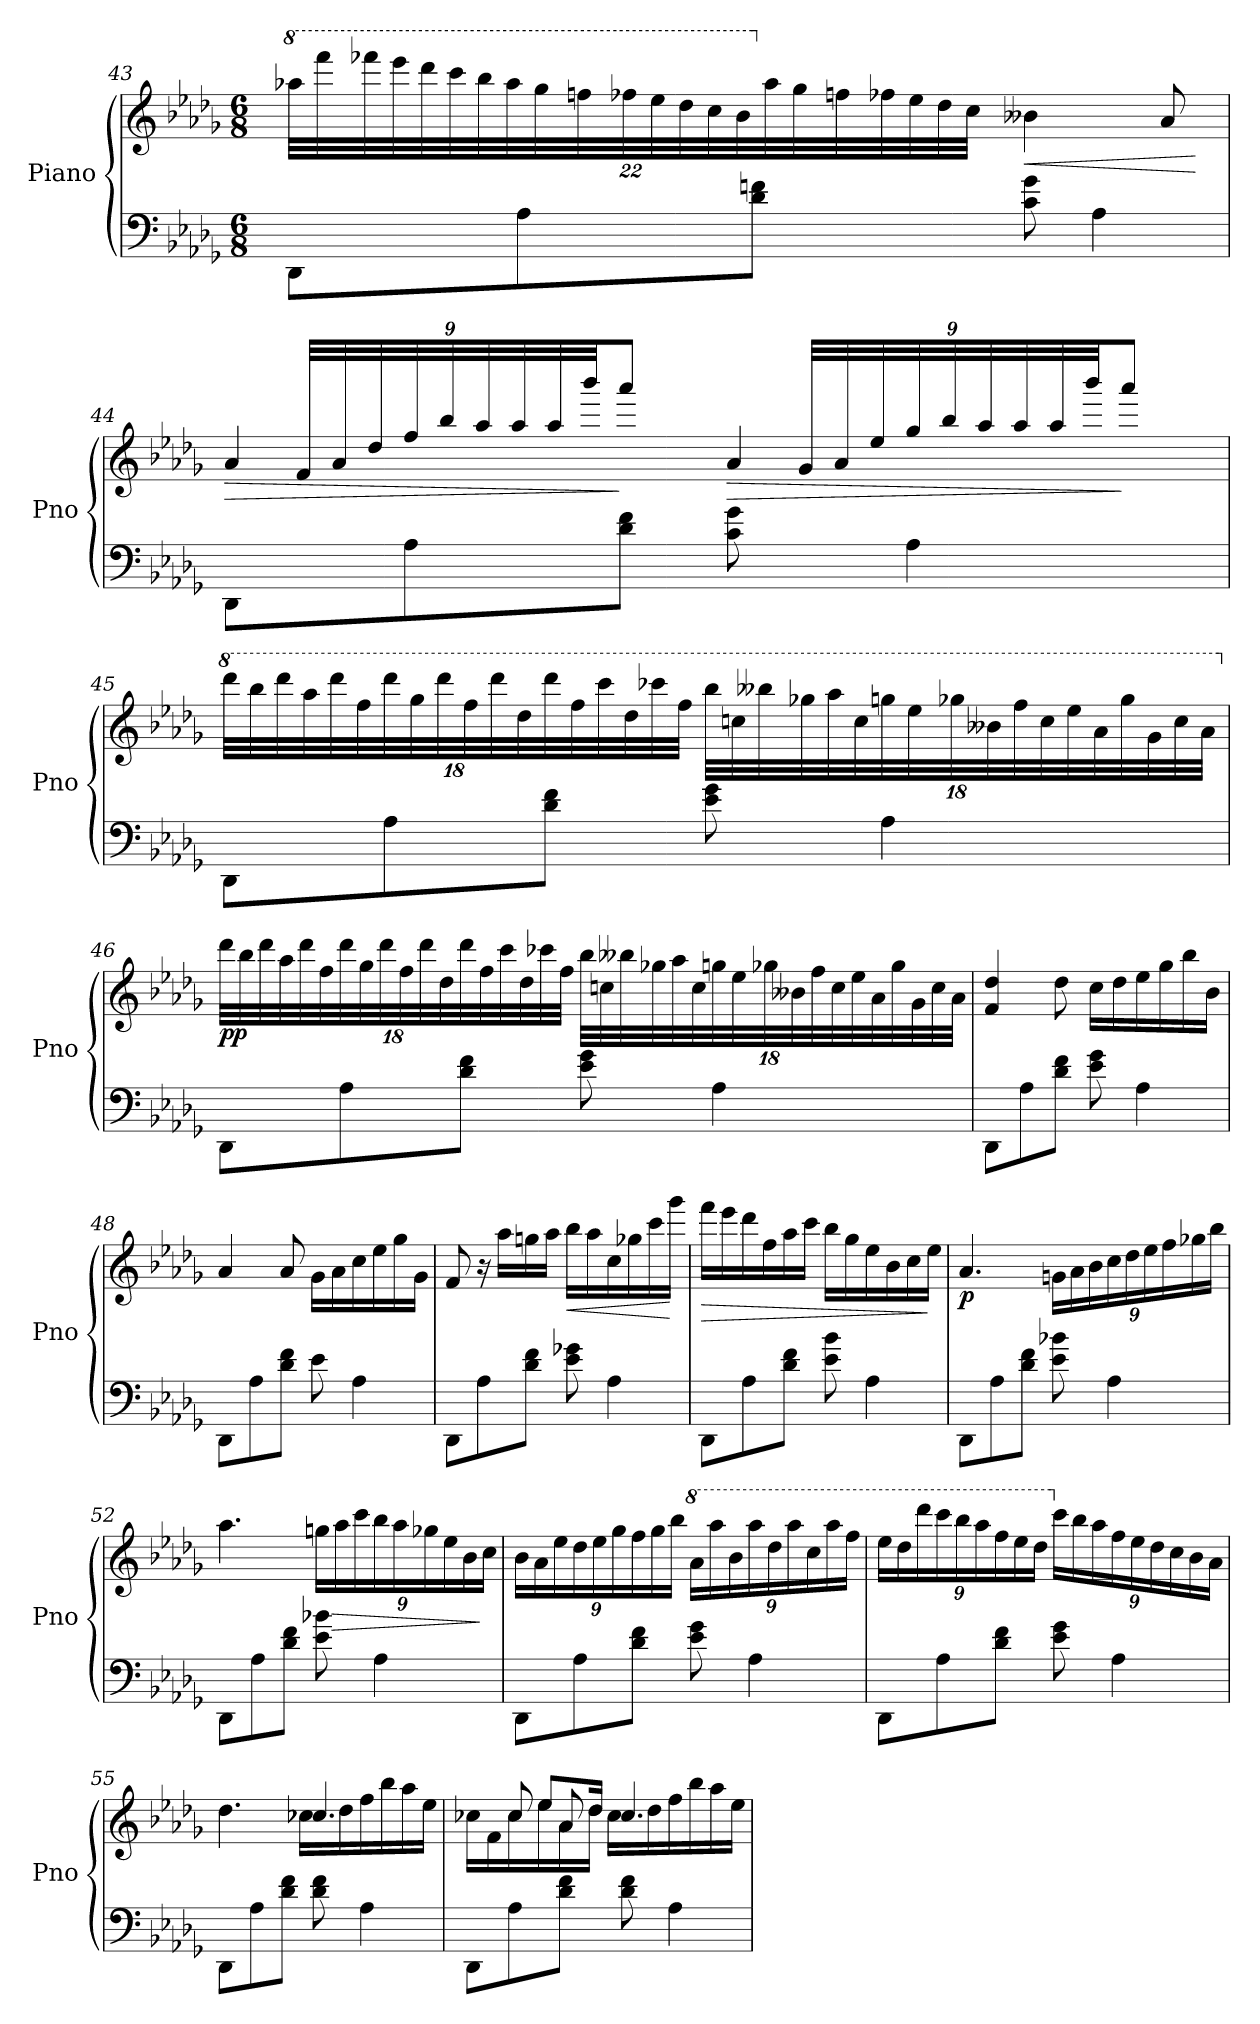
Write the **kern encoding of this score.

**kern	**kern	**dynam
*part1	*part1	*part1
*staff2	*staff1	*staff1/2
*I"Piano	*	*
*I'Pno	*	*
!!LO:LB:g=z
*clefF4	*clefG2	*
*k[b-e-a-d-g-]	*k[b-e-a-d-g-]	*
*M6/8	*M6/8	*
*	*8va	*
*	*Xbrackettup	*
=43	=43	=43
8DD-\L	176%3aaa-X\LLLL	.
.	176%3ffff\	.
.	176%3ffff-X\	.
.	176%3eeee-\	.
.	176%3dddd-\	.
.	176%3cccc\	.
.	176%3bbb-\	.
.	176%3aaa-\	.
8A-\	.	.
.	176%3ggg-\	.
.	176%3fffn\	.
.	176%3fff-X\	.
.	176%3eee-\	.
.	176%3ddd-\	.
.	176%3ccc\	.
.	176%3bb-\	.
8d-\ 8fn\J	.	.
*	*X8va	*
.	176%3aa-\	.
.	176%3gg-\	.
.	176%3ffn\	.
.	176%3ff-X\	.
.	176%3ee-\	.
.	176%3dd-\	.
.	176%3cc\JJJJ	.
!	!	!LO:HP:b
8c\ 8g-\	4b--X\	<
4A-\	.	.
.	8a-/	.
.	.	[
=44	=44	=44
!	!	!LO:HP:b
*	*^	*
8DD-\L	16rffyy	4a-/	>
.	48f/LLL	.	.
.	48a-/	.	.
.	48dd-/	.	.
8A-\	48ff/	.	.
.	48bb-/	.	.
.	48aa-/	.	.
.	48aa-/	.	.
.	48aa-/	.	.
.	48bbb-/JJ	.	.
8d-\ 8f\J	8aaa-/J	8ryy	]
!	!	!	!LO:HP:b
8c\ 8g-\	16rddyy	4a-/	>
.	48g-/LLL	.	.
.	48a-/	.	.
.	48ee-/	.	.
4A-\	48gg-/	.	.
.	48bb-/	.	.
.	48aa-/	.	.
.	48aa-/	.	.
.	48aa-/	.	.
.	48bbb-/JJ	.	.
.	8aaa-/J	8rgyy	]
*	*v	*v	*
!!LO:LB:g=z
=45	=45	=45
*	*8va	*
8DD-\L	48dddd-\LLL	.
.	48bbb-\	.
.	48dddd-\	.
.	48aaa-\	.
.	48dddd-\	.
.	48fff\	.
8A-\	48dddd-\	.
.	48ggg-\	.
.	48dddd-\	.
.	48fff\	.
.	48dddd-\	.
.	48ddd-\	.
8d-\ 8f\J	48dddd-\	.
.	48fff\	.
.	48cccc\	.
.	48ddd-\	.
.	48cccc-X\	.
.	48fff\JJJ	.
8e-\ 8g-\	48bbb-\LLL	.
.	48cccn\	.
.	48bbb--X\	.
.	48ggg-X\	.
.	48aaa-\	.
.	48ccc\	.
4A-\	48gggn\	.
.	48eee-\	.
.	48ggg-X\	.
.	48bb--X\	.
.	48fff\	.
.	48ccc\	.
.	48eee-\	.
.	48aa-\	.
.	48ggg-\	.
.	48gg-\	.
.	48ccc\	.
.	48aa-\JJJ	.
!!LO:PB:g=z
=46	=46	=46
*	*X8va	*
!	!	!LO:DY:b
8DD-\L	48ddd-\LLL	pp
.	48bb-\	.
.	48ddd-\	.
.	48aa-\	.
.	48ddd-\	.
.	48ff\	.
8A-\	48ddd-\	.
.	48gg-\	.
.	48ddd-\	.
.	48ff\	.
.	48ddd-\	.
.	48dd-\	.
8d-\ 8f\J	48ddd-\	.
.	48ff\	.
.	48ccc\	.
.	48dd-\	.
.	48ccc-X\	.
.	48ff\JJJ	.
8e-\ 8g-\	48bb-\LLL	.
.	48ccn\	.
.	48bb--X\	.
.	48gg-X\	.
.	48aa-\	.
.	48cc\	.
4A-\	48ggn\	.
.	48ee-\	.
.	48gg-X\	.
.	48b--X\	.
.	48ff\	.
.	48cc\	.
.	48ee-\	.
.	48a-\	.
.	48gg-\	.
.	48g-\	.
.	48cc\	.
.	48a-\JJJ	.
!!LO:LB:g=z
=47	=47	=47
8DD-\L	4f/ 4dd-/	.
8A-\	.	.
8d-\ 8f\J	8dd-\	.
8e-\ 8g-\	16cc\LL	.
.	16dd-\	.
4A-\	16ee-\	.
.	16gg-\	.
.	16bb-\	.
.	16b-\JJ	.
=48	=48	=48
8DD-\L	4a-/	.
8A-\	.	.
8d-\ 8f\J	8a-/	.
8e-\	16g-\LL	.
.	16a-\	.
4A-\	16cc\	.
.	16ee-\	.
.	16gg-\	.
.	16g-\JJ	.
=49	=49	=49
8DD-\L	8f/	.
8A-\	16r	.
.	16aa-\LL	.
8d-\ 8f\J	16ggn\	.
.	16aa-\JJ	.
!	!	!LO:HP:b
8e-\ 8g-X\	16bb-\LL	<
.	16aa-\	.
4A-\	16cc\	.
.	16gg-X\	.
.	16ccc\	.
.	16ggg-\JJ	[
=50	=50	=50
!	!	!LO:HP:b
8DD-\L	16fff\LL	>
.	16eee-\	.
8A-\	16ddd-\	.
.	16ff\	.
8d-\ 8f\J	16aa-\	.
.	16ccc\JJ	.
8e-\ 8b-\	16bb-\LL	.
.	16gg-\	.
4A-\	16ee-\	.
.	16b-\	.
.	16cc\	.
.	16ee-\JJ	]
!!LO:LB:g=z
=51	=51	=51
!	!	!LO:DY:b
8DD-\L	4.a-/	p
8A-\	.	.
8d-\ 8f\J	.	.
8e-\ 8b-X\	24gn\LL	.
.	24a-\	.
.	24b-\	.
4A-\	24cc\	.
.	24dd-\	.
.	24ee-\	.
.	24ff\	.
.	24gg-X\	.
.	24bb-\JJ	.
=52	=52	=52
8DD-\L	4.aa-\	.
8A-\	.	.
8d-\ 8f\J	.	.
8e-\ 8b-X\	24ggn\LL	.
!	!	!LO:HP:b
.	24aa-\	>
.	24ccc\	.
4A-\	24bb-\	.
.	24aa-\	.
.	24gg-X\	.
.	24ee-\	.
.	24b-\	.
.	24cc\JJ	]
=53	=53	=53
8DD-\L	24b-\LL	.
.	24a-\	.
.	24ee-\	.
8A-\	24dd-\	.
.	24ee-\	.
.	24gg-\	.
8d-\ 8f\J	24ff\	.
.	24gg-\	.
.	24bb-\JJ	.
*	*8va	*
8e-\ 8g-\	24aa-\LL	.
.	24aaa-\	.
.	24bb-\	.
4A-\	24aaa-\	.
.	24ddd-\	.
.	24aaa-\	.
.	24ccc\	.
.	24aaa-\	.
.	24fff\JJ	.
!!LO:LB:g=z
=54	=54	=54
8DD-\L	24eee-\LL	.
.	24ddd-\	.
.	24dddd-\	.
8A-\	24cccc\	.
.	24bbb-\	.
.	24aaa-\	.
8d-\ 8f\J	24fff\	.
.	24eee-\	.
.	24ddd-\JJ	.
*	*X8va	*
8e-\ 8g-\	24ccc\LL	.
.	24bb-\	.
.	24aa-\	.
4A-\	24ff\	.
.	24ee-\	.
.	24dd-\	.
.	24cc\	.
.	24b-\	.
.	24a-\JJ	.
=55	=55	=55
*	*^	*
8DD-\L	4.dd-\	4.rcyy	.
8A-\	.	.	.
8d-\ 8f\J	.	.	.
8d-\ 8f\	4.cc-X/	16cc-X\LL	.
.	.	16dd-\	.
4A-\	.	16ff\	.
.	.	16bb-\	.
.	.	16aa-\	.
.	.	16ee-\JJ	.
!!LO:LB:g=z
=56	=56	=56	=56
*	*	*^	*
8DD-\L	8rddyy	16cc-X\LL	8.rGGyy	.
.	.	16f\	.	.
8A-\	8cc-/	16cc-\	.	.
.	.	16ee-\	8ee-/L	.
8d-\ 8f\J	8a-/	16a-\	.	.
.	.	16dd-\JJ	16dd-/Jk	.
8d-\ 8f\	4.cc-/	16cc-\LL	8rDyy	.
.	.	16dd-\	.	.
4A-\	.	16ff\	4rDyy	.
.	.	16bb-\	.	.
.	.	16aa-\	.	.
.	.	16ee-\JJ	.	.
*	*v	*v	*v	*
=	=	=
*-	*-	*-
